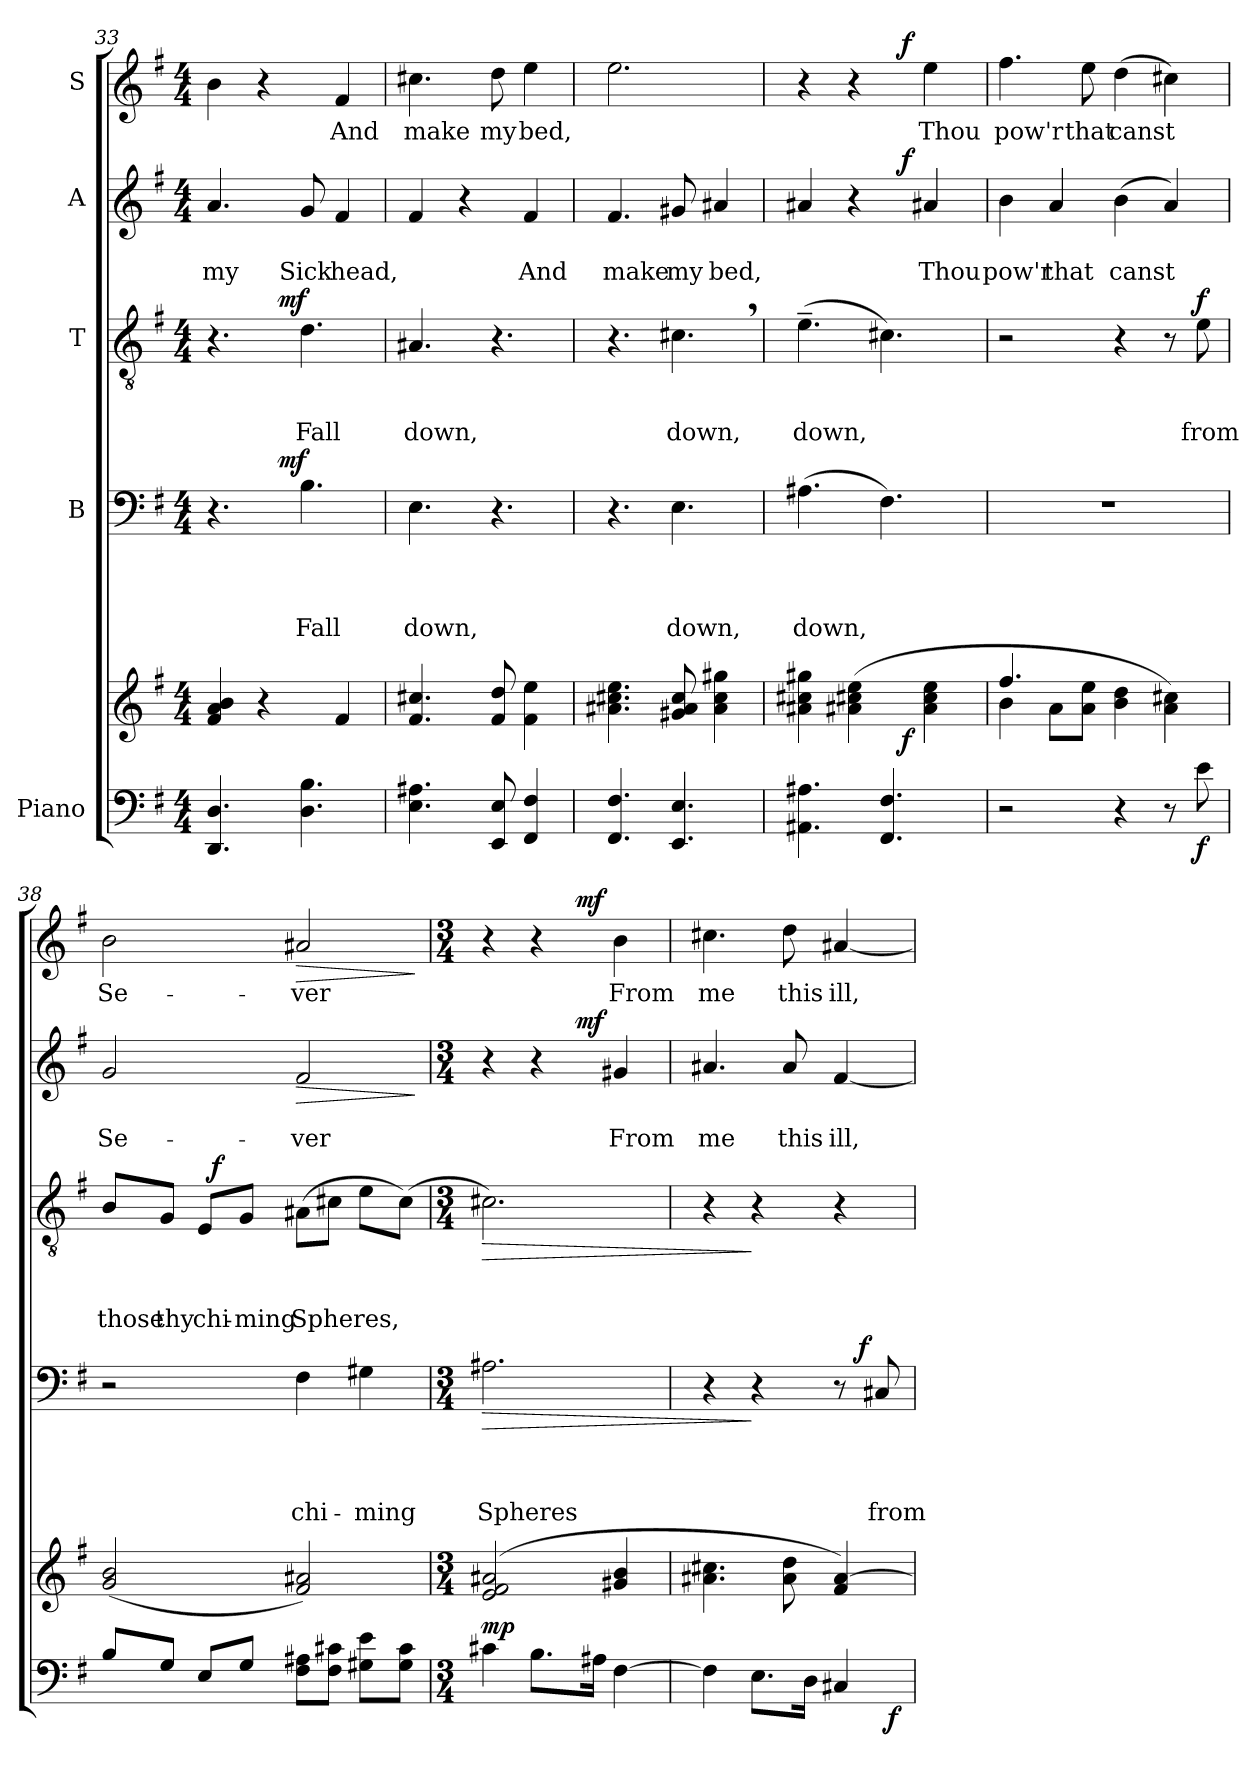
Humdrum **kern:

**kern	**kern	**dynam	**kern	**text	**text	**text	**text	**dynam	**kern	**text	**text	**text	**dynam	**kern	**text	**text	**dynam	**kern	**text	**dynam
*part5	*part5	*part5	*part4	*part4	*part4	*part4	*part4	*part4	*part3	*part3	*part3	*part3	*part3	*part2	*part2	*part2	*part2	*part1	*part1	*part1
*staff6	*staff5	*staff5/6	*staff4	*staff4	*staff4	*staff4	*staff4	*staff4	*staff3	*staff3	*staff3	*staff3	*staff3	*staff2	*staff2	*staff2	*staff2	*staff1	*staff1	*staff1
*I"Piano	*	*	*I"B	*	*	*	*	*	*I"T	*	*	*	*	*I"A	*	*	*	*I"S	*	*
*clefF4	*clefG2	*	*clefF4	*	*	*	*	*	*clefGv2	*	*	*	*	*clefG2	*	*	*	*clefG2	*	*
*k[f#]	*k[f#]	*	*k[f#]	*	*	*	*	*	*k[f#]	*	*	*	*	*k[f#]	*	*	*	*k[f#]	*	*
*G:	*G:	*	*G:	*	*	*	*	*	*G:	*	*	*	*	*G:	*	*	*	*G:	*	*
*M4/4	*M4/4	*	*M4/4	*	*	*	*	*	*M4/4	*	*	*	*	*M4/4	*	*	*	*M4/4	*	*
=33	=33	=33	=33	=33	=33	=33	=33	=33	=33	=33	=33	=33	=33	=33	=33	=33	=33	=33	=33	=33
!	!	!	!	!	!	!	!	!	!	!	!	!	!	!	!	!LO:LY:b	!	!	!	!
*	*	*	*^	*	*	*	*	*	*^	*	*	*	*	*	*	*	*	*	*	*
4.DD/ 4.D/	4f#/ 4a/ 4b/	.	4.r	4ryy	.	.	.	.	.	4.r	4ryy	.	.	.	.	4.a/	.	my	.	4b\	.	.
.	4r	.	.	16ryy	.	.	.	.	.	.	16ryy	.	.	.	.	.	.	.	.	4r	.	.
!	!	!	!	!	!	!	!	!	!LO:DY:a	!	!	!	!	!	!LO:DY:a	!	!	!	!	!	!	!
.	.	.	.	4..ryy	.	.	.	.	mf	.	4..ryy	.	.	.	mf	.	.	.	.	.	.	.
!	!	!	!	!	!	!	!	!LO:LY:b	!	!	!	!	!	!LO:LY:b	!	!	!	!LO:LY:b	!	!	!	!
4.D\ 4.B\	.	.	4.B\	.	.	.	.	Fall	.	4.d\	.	.	.	Fall	.	8g/	.	Sick	.	.	.	.
!	!	!	!	!	!	!	!	!	!	!	!	!	!	!	!	!	!	!LO:LY:b	!	!	!LO:LY:b	!
.	4f#/	.	.	.	.	.	.	.	.	.	.	.	.	.	.	4f#/	.	head,	.	4f#/	And	.
=34	=34	=34	=34	=34	=34	=34	=34	=34	=34	=34	=34	=34	=34	=34	=34	=34	=34	=34	=34	=34	=34	=34
!	!	!	!	!	!	!	!	!LO:LY:b	!	!	!	!	!	!LO:LY:b	!	!	!	!	!	!	!LO:LY:b	!
*	*	*	*v	*v	*	*	*	*	*	*	*	*	*	*	*	*	*	*	*	*	*	*
*	*	*	*	*	*	*	*	*	*v	*v	*	*	*	*	*	*	*	*	*	*	*
4.E\ 4.A#X\	(<4.f#/ 4.cc#X/	.	4.E\	.	.	.	down,	.	4.A#X/	.	.	down,	.	4f#/	.	.	.	4.cc#X\	make	.
.	.	.	.	.	.	.	.	.	.	.	.	.	.	4r	.	.	.	.	.	.
!	!	!	!	!	!	!	!	!	!	!	!	!	!	!	!	!	!	!	!LO:LY:b	!
8EE/ 8E/	8f#/ 8dd/	.	4.r	.	.	.	.	.	4.r	.	.	.	.	.	.	.	.	8dd\	my	.
!	!	!	!	!	!	!	!	!	!	!	!	!	!	!	!	!LO:LY:b	!	!	!LO:LY:b	!
4FF#/ 4F#/)	4f#\ 4ee\	.	.	.	.	.	.	.	.	.	.	.	.	4f#/	.	And	.	4ee\	bed,	.
=35	=35	=35	=35	=35	=35	=35	=35	=35	=35	=35	=35	=35	=35	=35	=35	=35	=35	=35	=35	=35
!	!	!	!	!	!	!	!	!	!	!	!	!	!	!	!	!LO:LY:b	!	!	!	!
4.FF#/ 4.F#/	4.a#X\ 4.cc#X\ 4.ee\	.	4.r	.	.	.	.	.	4.r	.	.	.	.	4.f#/	.	make	.	2.ee\	.	.
!	!	!	!	!	!	!	!LO:LY:b	!	!	!	!	!LO:LY:b	!	!	!	!LO:LY:b	!	!	!	!
4.EE/ 4.E/	8g#X/ 8a#/ 8cc#/	.	4.E\	.	.	.	down,	.	4.c#X,>\	.	.	down,	.	8g#X/	.	my	.	.	.	.
!	!	!	!	!	!	!	!	!	!	!	!	!	!	!	!	!LO:LY:b	!	!	!	!
.	4a#\ 4cc#\ 4gg#X\	.	.	.	.	.	.	.	.	.	.	.	.	4a#X/	.	bed,	.	.	.	.
!!LO:PB:g=z
=36	=36	=36	=36	=36	=36	=36	=36	=36	=36	=36	=36	=36	=36	=36	=36	=36	=36	=36	=36	=36
!	!	!	!	!	!	!	!LO:LY:b	!	!	!	!	!LO:LY:b	!	!	!	!	!	!	!	!
*	*^	*	*	*	*	*	*	*	*	*	*	*	*	*^	*	*	*	*^	*	*
(>4.AA#X\ 4.A#X\	4a#\ 4cc#\ 4gg#\	4..ryy	.	(>4.A#X\	.	.	.	down,	.	(>4.e~>\	.	.	down,	.	4a#/	4..ryy	.	.	.	4r	4..ryy	.	.
.	(4a#X\ 4cc#X\ 4ee\	.	.	.	.	.	.	.	.	.	.	.	.	.	4r	.	.	.	.	4r	.	.	.
4.FF#/ 4.F#/	.	.	.	4.F#\)	.	.	.	.	.	4.c#X\)	.	.	.	.	.	.	.	.	.	.	.	.	.
!	!	!	!LO:DY:b	!	!	!	!	!	!	!	!	!	!	!	!	!	!	!	!LO:DY:a	!	!	!	!LO:DY:a
.	.	4ryy	f	.	.	.	.	.	.	.	.	.	.	.	.	4ryy	.	.	f	.	4ryy	.	f
!	!	!	!	!	!	!	!	!	!	!	!	!	!	!	!	!	!	!LO:LY:b	!	!	!	!LO:LY:b	!
.	4a#\ 4cc#\ 4ee\	.	.	.	.	.	.	.	.	.	.	.	.	.	4a#X/	.	.	Thou	.	4ee\	.	Thou	.
.	.	16ryy	.	.	.	.	.	.	.	.	.	.	.	.	.	16ryy	.	.	.	.	16ryy	.	.
=37	=37	=37	=37	=37	=37	=37	=37	=37	=37	=37	=37	=37	=37	=37	=37	=37	=37	=37	=37	=37	=37	=37	=37
!	!	!	!	!	!	!	!	!	!	!	!	!	!	!	!	!	!	!LO:LY:b	!	!	!	!LO:LY:b	!
*	*	*	*	*	*	*	*	*	*	*	*	*	*	*	*v	*v	*	*	*	*	*	*	*
*	*	*	*	*	*	*	*	*	*	*	*	*	*	*	*	*	*	*	*v	*v	*	*
2r	4.ff#/	4b\	.	1r	.	.	.	.	.	2r	.	.	.	.	4b\	.	pow'r	.	4.ff#\	pow'r	.
!	!	!	!	!	!	!	!	!	!	!	!	!	!	!	!	!	!LO:LY:b	!	!	!	!
.	.	8a\L	.	.	.	.	.	.	.	.	.	.	.	.	4a/	.	that	.	.	.	.
!	!	!	!	!	!	!	!	!	!	!	!	!	!	!	!	!	!	!	!	!LO:LY:b	!
.	2ryy	8a\ 8ee\J	.	.	.	.	.	.	.	.	.	.	.	.	.	.	.	.	8ee\	that	.
!	!	!	!	!	!	!	!	!	!	!	!	!	!	!	!	!	!LO:LY:b	!	!	!LO:LY:b	!
4r	.	4b\ 4dd\	.	.	.	.	.	.	.	4r	.	.	.	.	(>4b\	.	canst	.	(>4dd\	canst	.
8r	.	4a\ 4cc#X\)	.	.	.	.	.	.	.	8r	.	.	.	.	4a/)	.	.	.	4cc#X\)	.	.
!	!	!	!LO:DY:b=2	!	!	!	!	!	!	!	!	!	!LO:LY:b	!LO:DY:a	!	!	!	!	!	!	!
8e\	8ryy	.	f	.	.	.	.	.	.	8e\	.	.	from	f	.	.	.	.	.	.	.
*	*v	*v	*	*	*	*	*	*	*	*	*	*	*	*	*	*	*	*	*	*	*
=38	=38	=38	=38	=38	=38	=38	=38	=38	=38	=38	=38	=38	=38	=38	=38	=38	=38	=38	=38	=38
!	!	!	!	!	!	!	!	!	!	!	!	!LO:LY:b	!	!	!	!LO:LY:b	!	!	!LO:LY:b	!
*	*	*	*	*	*	*	*	*	*^	*	*	*	*	*	*	*	*	*	*	*
8B/L	(<2g/ 2b/	.	2r	.	.	.	.	.	8B/L	4ryy	.	.	those	.	2g/	.	Se-	.	2b\	Se-	.
!	!	!	!	!	!	!	!	!	!	!	!	!	!LO:LY:b	!	!	!	!	!	!	!	!
8G/J	.	.	.	.	.	.	.	.	8G/J	.	.	.	thy	.	.	.	.	.	.	.	.
!	!	!	!	!	!	!	!	!	!	!	!	!	!LO:LY:b	!	!	!	!	!	!	!	!
8E/L	.	.	.	.	.	.	.	.	8E/L	32ryy	.	.	chi-	.	.	.	.	.	.	.	.
!	!	!	!	!	!	!	!	!	!	!	!	!	!	!LO:DY:b	!	!	!	!	!	!	!
.	.	.	.	.	.	.	.	.	.	2ryy	.	.	.	f	.	.	.	.	.	.	.
!	!	!	!	!	!	!	!	!	!	!	!	!	!LO:LY:b	!	!	!	!	!	!	!	!
8G/J	.	.	.	.	.	.	.	.	8G/J	.	.	.	-ming	.	.	.	.	.	.	.	.
!	!	!	!	!	!	!	!LO:LY:b	!	!	!	!	!	!LO:LY:b	!	!	!	!LO:LY:b	!LO:HP:b	!	!LO:LY:b	!LO:HP:b
8F#\ 8A#X\L	2f#/ 2a#X/)	.	4F#\	.	.	.	chi-	.	(>8A#X\L	.	.	.	Spheres,	.	2f#/	.	-ver	>	2a#X/	-ver	>
8F#\ 8c#X\J	.	.	.	.	.	.	.	.	8c#X\J	.	.	.	.	.	.	.	.	.	.	.	.
!	!	!	!	!	!	!	!LO:LY:b	!	!	!	!	!	!	!	!	!	!	!	!	!	!
8G#X\ 8e\L	.	.	4G#X\	.	.	.	-ming	.	8e\L	.	.	.	.	.	.	.	.	.	.	.	.
.	.	.	.	.	.	.	.	.	.	8..ryy	.	.	.	.	.	.	.	.	.	.	.
8G#\ 8c#\J	.	.	.	.	.	.	.	.	(>8c#\J)	.	.	.	.	.	.	.	.	.	.	.	.
.	.	.	.	.	.	.	.	.	.	.	.	.	.	.	.	.	.	]	.	.	]
*	*	*	*	*	*	*	*	*	*v	*v	*	*	*	*	*	*	*	*	*	*	*
=39	=39	=39	=39	=39	=39	=39	=39	=39	=39	=39	=39	=39	=39	=39	=39	=39	=39	=39	=39	=39
*M3/4	*M3/4	*	*M3/4	*	*	*	*	*	*M3/4	*	*	*	*	*M3/4	*	*	*	*M3/4	*	*
*	*	*	*	*	*	*	*	*	*^	*	*	*	*	*	*	*	*	*	*	*
!	!	!LO:DY:a=2	!	!	!	!	!LO:LY:b	!LO:HP:b	!	!	!	!	!	!LO:HP:b	!	!	!	!	!	!	!
*	*	*	*	*	*	*	*	*	*v	*v	*	*	*	*	*^	*	*	*	*^	*	*
4c#X\	(<2e/ 2f#/ 2a#X/	mp	2.A#X\	.	.	.	Spheres	>	2.c#X\)	.	.	.	>	4r	3ryy	.	.	.	4r	3ryy	.	.
8.B\L	.	.	.	.	.	.	.	.	.	.	.	.	.	4r	.	.	.	.	4r	.	.	.
.	.	.	.	.	.	.	.	.	.	.	.	.	.	.	24.ryy	.	.	.	.	24.ryy	.	.
!	!	!	!	!	!	!	!	!	!	!	!	!	!	!	!	!	!	!LO:DY:a	!	!	!	!LO:DY:a
.	.	.	.	.	.	.	.	.	.	.	.	.	.	.	3ryy	.	.	mf	.	3ryy	.	mf
16A#X\Jk	.	.	.	.	.	.	.	.	.	.	.	.	.	.	.	.	.	.	.	.	.	.
!	!	!	!	!	!	!	!	!	!	!	!	!	!	!	!	!	!LO:LY:b	!	!	!	!LO:LY:b	!
[<4F#\	4g#X/ 4b/	.	.	.	.	.	.	.	.	.	.	.	.	4g#X/	.	.	From	.	4b\	.	From	.
.	.	.	.	.	.	.	.	.	.	.	.	.	.	.	48ryy	.	.	.	.	48ryy	.	.
!!LO:LB:g=z
=40	=40	=40	=40	=40	=40	=40	=40	=40	=40	=40	=40	=40	=40	=40	=40	=40	=40	=40	=40	=40	=40	=40
!	!	!	!	!	!	!	!	!	!	!	!	!	!	!	!	!	!LO:LY:b	!	!	!	!LO:LY:b	!
*	*	*	*	*	*	*	*	*	*	*	*	*	*	*v	*v	*	*	*	*	*	*	*
*^	*	*	*^	*	*	*	*	*	*	*	*	*	*	*	*	*	*	*v	*v	*	*
4F#\]	2ryy	4.a#X\ 4.cc#X\	.	4r	3..ryy	.	.	.	.	.	4r	.	.	.	.	4.a#X/	.	me	.	4.cc#X\	me	.
8.E\L	.	.	.	4r	.	.	.	.	.	]	4r	.	.	.	]	.	.	.	.	.	.	.
!	!	!	!	!	!	!	!	!	!	!	!	!	!	!	!	!	!	!LO:LY:b	!	!	!LO:LY:b	!
.	.	8a#\ 8dd\	.	.	.	.	.	.	.	.	.	.	.	.	.	8a#/	.	this	.	8dd\	this	.
16D\Jk	.	.	.	.	.	.	.	.	.	.	.	.	.	.	.	.	.	.	.	.	.	.
!	!	!	!	!	!	!	!	!	!	!	!	!	!	!	!	!	!	!LO:LY:b	!	!	!LO:LY:b:rj	!
4C#X/	8ryy	4f#/ [>4a#/)	.	8r	.	.	.	.	.	.	4r	.	.	.	.	[<4f#/	.	ill,	.	[<4a#X/	ill,	.
!	!	!	!	!	!	!	!	!	!	!LO:DY:a	!	!	!	!	!	!	!	!	!	!	!	!
.	.	.	.	.	6ryy	.	.	.	.	f	.	.	.	.	.	.	.	.	.	.	.	.
!	!	!	!	!	!	!	!	!	!LO:LY:b	!	!	!	!	!	!	!	!	!	!	!	!	!
.	32ryy	.	.	8C#X/	.	.	.	.	from	.	.	.	.	.	.	.	.	.	.	.	.	.
!	!	!	!LO:DY:b=2	!	!	!	!	!	!	!	!	!	!	!	!	!	!	!	!	!	!	!
.	16.ryy	.	f	.	.	.	.	.	.	.	.	.	.	.	.	.	.	.	.	.	.	.
*v	*v	*	*	*v	*v	*	*	*	*	*	*	*	*	*	*	*	*	*	*	*	*	*
=	=	=	=	=	=	=	=	=	=	=	=	=	=	=	=	=	=	=	=	=
*-	*-	*-	*-	*-	*-	*-	*-	*-	*-	*-	*-	*-	*-	*-	*-	*-	*-	*-	*-	*-
